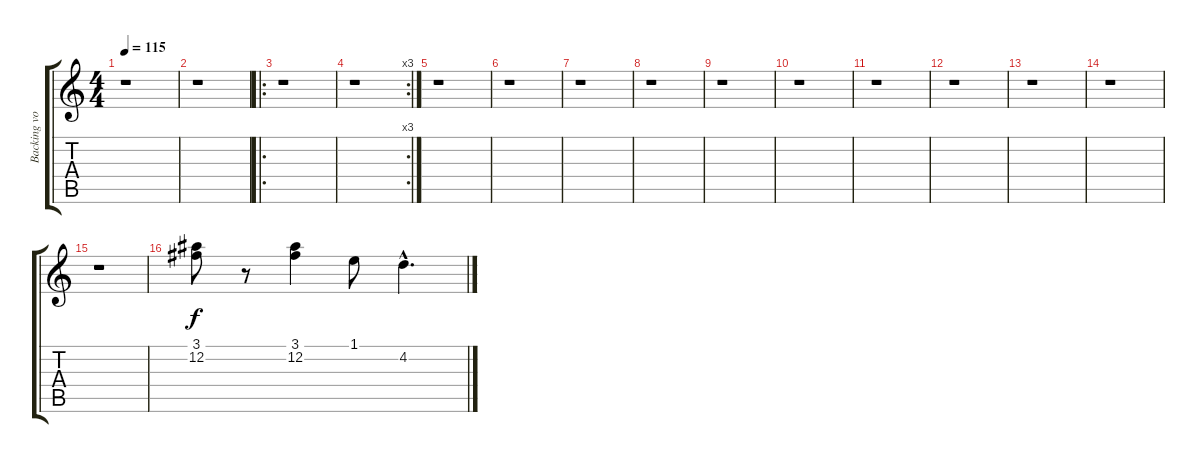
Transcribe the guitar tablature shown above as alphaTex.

\track ("Backing vocals (dist.)" "Backing vo") {instrument distortionguitar}
\staff {score tabs}
\tuning (Eb4 Bb3 Gb3 Db3 Ab2 Eb2) {hide}
\ts (4 4)
\tempo 115
\clef g2
\ks c
r.1{dy f instrument distortionguitar} |
r.1 |
\ro
r.1 |
\rc 3
r.1 |
r.1 |
r.1 |
r.1 |
r.1 |
r.1 |
r.1 |
r.1 |
r.1 |
r.1 |
r.1 |
r.1 |
(3.1 12.2).8 r.8 (3.1 12.2).4 1.1.8 4.2{hac}.4{d}
